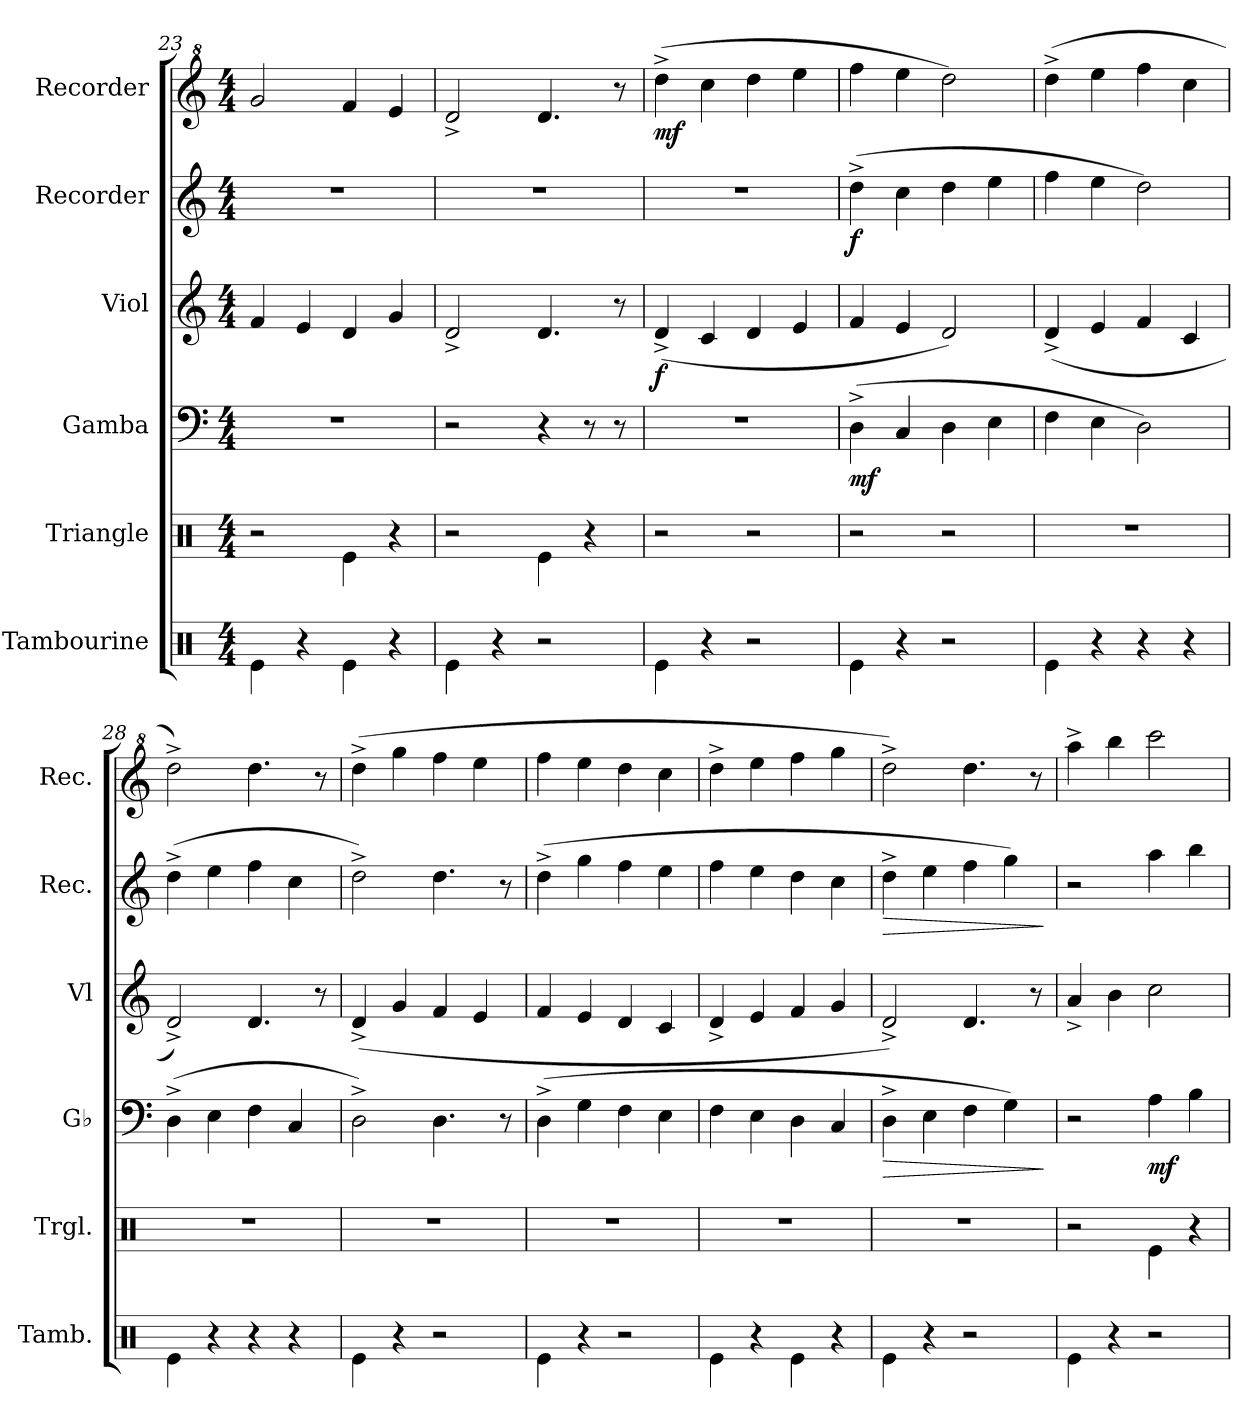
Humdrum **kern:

**kern	**kern	**kern	**dynam	**kern	**dynam	**kern	**dynam	**kern	**dynam
*part6	*part5	*part4	*part4	*part3	*part3	*part2	*part2	*part1	*part1
*staff6	*staff5	*staff4	*staff4	*staff3	*staff3	*staff2	*staff2	*staff1	*staff1
*I"Tambourine	*I"Triangle	*I"Gamba	*	*I"Viol	*	*I"Recorder	*	*I"Recorder	*
*I'Tamb.	*I'Trgl.	*I'Gb	*	*I'Vl	*	*I'Rec.	*	*I'Rec.	*
*clefX	*clefX	*clefF4	*	*clefG2	*	*clefG2	*	*clefG^2	*
*k[]	*k[]	*k[]	*	*k[]	*	*k[]	*	*k[]	*
*M4/4	*M4/4	*M4/4	*	*M4/4	*	*M4/4	*	*M4/4	*
=23	=23	=23	=23	=23	=23	=23	=23	=23	=23
4Re\	2r	1r	.	4f/	.	1r	.	2gg/	.
4r	.	.	.	4e/	.	.	.	.	.
4Re\	4Re\	.	.	4d/	.	.	.	4ff/	.
4r	4r	.	.	4g/	.	.	.	4ee/	.
=24	=24	=24	=24	=24	=24	=24	=24	=24	=24
4Re\	2r	2r	.	2d^/	.	1r	.	2dd^/	.
4r	.	.	.	.	.	.	.	.	.
2r	4Re\	4r	.	4.d/	.	.	.	4.dd/	.
.	4r	8r	.	.	.	.	.	.	.
.	.	8r	.	8r	.	.	.	8r	.
!!LO:LB:g=z
=25	=25	=25	=25	=25	=25	=25	=25	=25	=25
!	!	!	!	!	!LO:DY:b	!	!	!	!LO:DY:b
4Re\	2r	1r	.	(>4d^/	f	1r	.	(>4ddd^\	mf
4r	.	.	.	4c/	.	.	.	4ccc\	.
2r	2r	.	.	4d/	.	.	.	4ddd\	.
.	.	.	.	4e/	.	.	.	4eee\	.
=26	=26	=26	=26	=26	=26	=26	=26	=26	=26
!	!	!	!LO:DY:b	!	!	!	!LO:DY:b	!	!
4Re\	2r	(>4D^\	mf	4f/	.	(>4dd^\	f	4fff\	.
4r	.	4C/	.	4e/	.	4cc\	.	4eee\	.
2r	2r	4D\	.	2d/)	.	4dd\	.	2ddd\)	.
.	.	4E\	.	.	.	4ee\	.	.	.
=27	=27	=27	=27	=27	=27	=27	=27	=27	=27
4Re\	1r	4F\	.	(>4d^/	.	4ff\	.	(>4ddd^\	.
4r	.	4E\	.	4e/	.	4ee\	.	4eee\	.
4r	.	2D\)	.	4f/	.	2dd\)	.	4fff\	.
4r	.	.	.	4c/	.	.	.	4ccc\	.
=28	=28	=28	=28	=28	=28	=28	=28	=28	=28
4Re\	1r	(>4D^\	.	2d^/)	.	(>4dd^\	.	2ddd^\)	.
4r	.	4E\	.	.	.	4ee\	.	.	.
4r	.	4F\	.	4.d/	.	4ff\	.	4.ddd\	.
4r	.	4C/	.	.	.	4cc\	.	.	.
.	.	.	.	8r	.	.	.	8r	.
=29	=29	=29	=29	=29	=29	=29	=29	=29	=29
4Re\	1r	2D^\)	.	(>4d^/	.	2dd^\)	.	(>4ddd^\	.
4r	.	.	.	4g/	.	.	.	4ggg\	.
2r	.	4.D\	.	4f/	.	4.dd\	.	4fff\	.
.	.	.	.	4e/	.	.	.	4eee\	.
.	.	8r	.	.	.	8r	.	.	.
=30	=30	=30	=30	=30	=30	=30	=30	=30	=30
4Re\	1r	(>4D^\	.	4f/	.	(>4dd^\	.	4fff\	.
4r	.	4G\	.	4e/	.	4gg\	.	4eee\	.
2r	.	4F\	.	4d/	.	4ff\	.	4ddd\	.
.	.	4E\	.	4c/	.	4ee\	.	4ccc\	.
=31	=31	=31	=31	=31	=31	=31	=31	=31	=31
4Re\	1r	4F\	.	4d^/	.	4ff\	.	4ddd^\	.
4r	.	4E\	.	4e/	.	4ee\	.	4eee\	.
4Re\	.	4D\	.	4f/	.	4dd\	.	4fff\	.
4r	.	4C/	.	4g/	.	4cc\	.	4ggg\	.
=32	=32	=32	=32	=32	=32	=32	=32	=32	=32
!	!	!	!LO:HP:b	!	!	!	!LO:HP:b	!	!
4Re\	1r	4D^\	>	2d^/)	.	4dd^\	>	2ddd^\)	.
4r	.	4E\	.	.	.	4ee\	.	.	.
2r	.	4F\	.	4.d/	.	4ff\	.	4.ddd\	.
.	.	4G\)	.	.	.	4gg\)	.	.	.
.	.	.	.	8r	.	.	.	8r	.
.	.	.	]	.	.	.	]	.	.
!!LO:PB:g=z
=33	=33	=33	=33	=33	=33	=33	=33	=33	=33
4Re\	2r	2r	.	4a^/	.	2r	.	4aaa^\	.
4r	.	.	.	4b\	.	.	.	4bbb\	.
!	!	!	!LO:DY:b	!	!	!	!	!	!
2r	4Re\	4A\	mf	2cc\	.	4aa\	.	2cccc\	.
.	4r	4B\	.	.	.	4bb\	.	.	.
=	=	=	=	=	=	=	=	=	=
*-	*-	*-	*-	*-	*-	*-	*-	*-	*-
